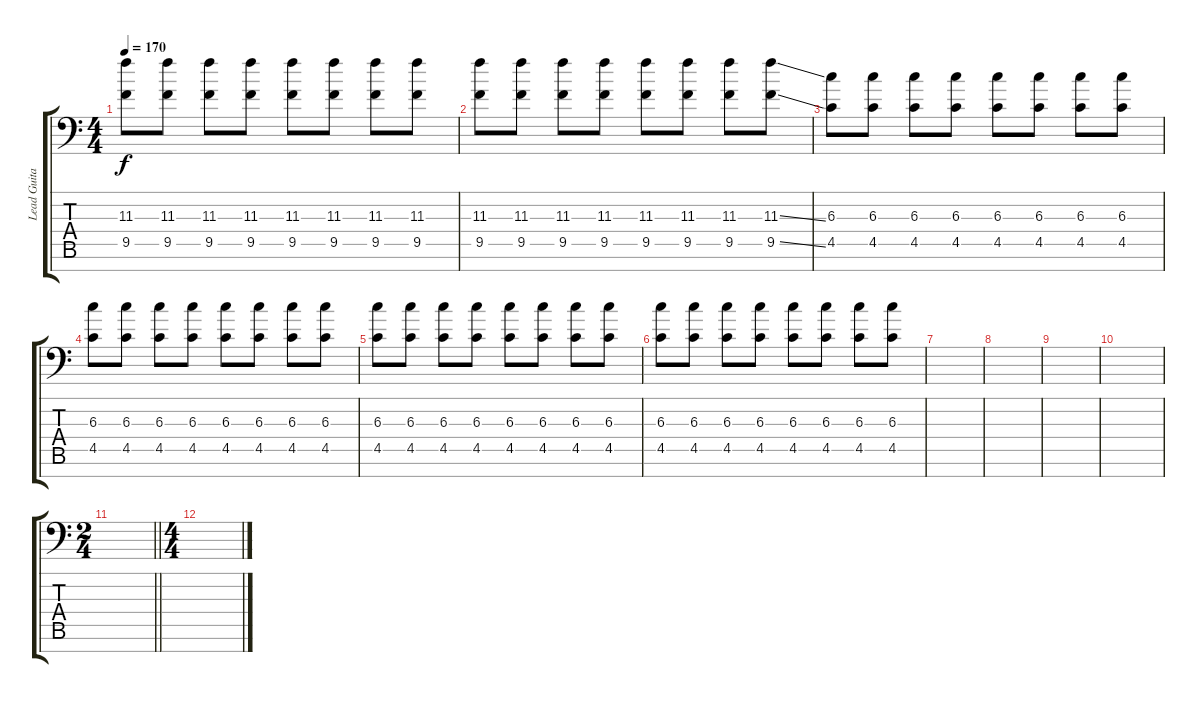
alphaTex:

\track ("Lead Guitar #3" "Lead Guita") {instrument distortionguitar}
\staff {score tabs}
\tuning (Eb4 Bb3 Gb3 Db3 Ab2 Eb2 Ab1) {hide}
\ts (4 4)
\tempo 170
\clef f4
\ks c
(11.3 9.5).8{dy f} (11.3 9.5).8 (11.3 9.5).8 (11.3 9.5).8 (11.3 9.5).8 (11.3 9.5).8 (11.3 9.5).8 (11.3 9.5).8 |
(11.3 9.5).8 (11.3 9.5).8 (11.3 9.5).8 (11.3 9.5).8 (11.3 9.5).8 (11.3 9.5).8 (11.3 9.5).8 (11.3{ss} 9.5{ss}).8 |
(6.3 4.5).8 (6.3 4.5).8 (6.3 4.5).8 (6.3 4.5).8 (6.3 4.5).8 (6.3 4.5).8 (6.3 4.5).8 (6.3 4.5).8 |
(6.3 4.5).8 (6.3 4.5).8 (6.3 4.5).8 (6.3 4.5).8 (6.3 4.5).8 (6.3 4.5).8 (6.3 4.5).8 (6.3 4.5).8 |
(6.3 4.5).8{volume 0} (6.3 4.5).8 (6.3 4.5).8 (6.3 4.5).8 (6.3 4.5).8 (6.3 4.5).8 (6.3 4.5).8 (6.3 4.5).8 |
(6.3 4.5).8 (6.3 4.5).8 (6.3 4.5).8 (6.3 4.5).8 (6.3 4.5).8 (6.3 4.5).8 (6.3 4.5).8 (6.3 4.5).8 |
|
|
|
|
\ts (2 4)
\barLineRight lightlight
|
\ts (4 4)
\section ("" "")
